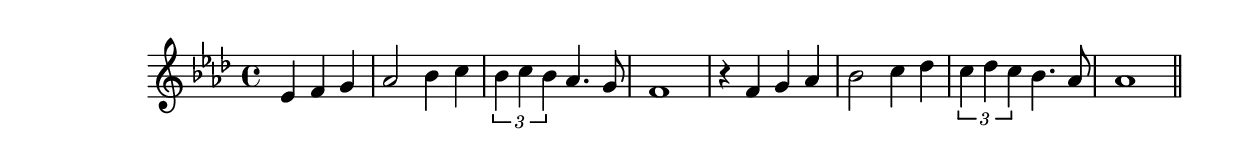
\version "2.14.0"
%{\header {
  composer = "B. Crowell"
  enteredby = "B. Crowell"
}%}
\score{{\key as \major
\time 4/4
%{\tempo 4=100
%}\relative es' {
  \partial 4*3
  es4 f g | as2 bes4 c | \times 2/3 {bes4 c bes} as4. g8 | f1 |
  r4 f4 g as | bes2 c4 des | \times 2/3 {c4 des c} bes4. as8 | as1
  \bar "||"
}

}}